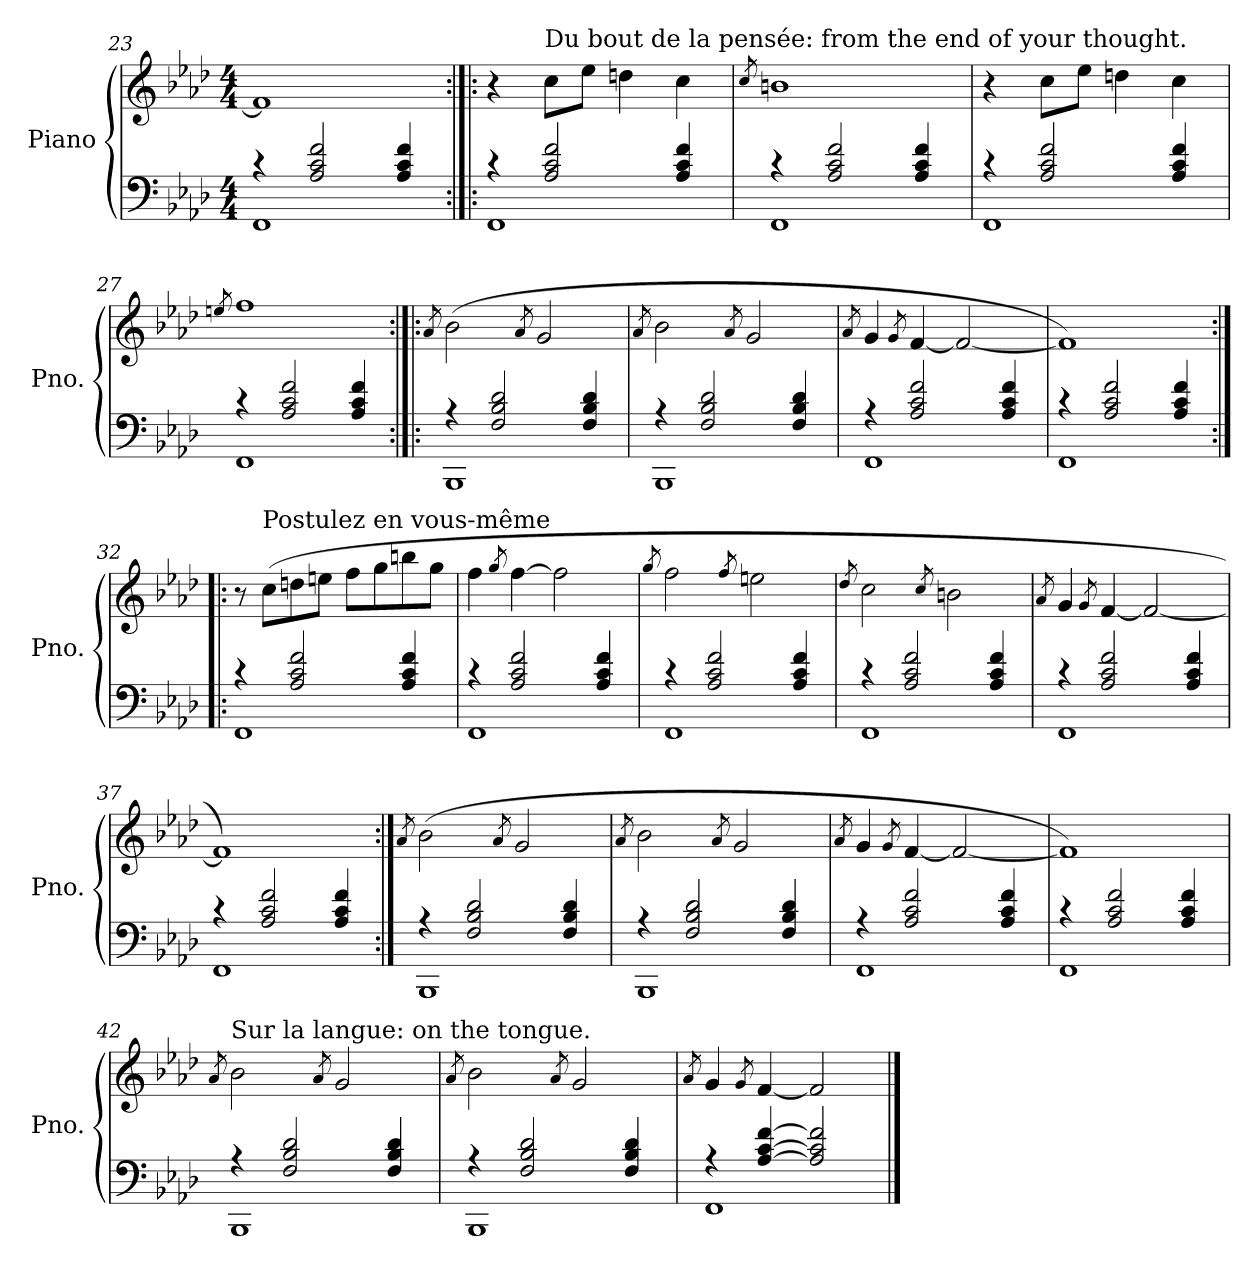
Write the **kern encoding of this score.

**kern	**kern
*part1	*part1
*staff2	*staff1
*I"Piano	*
*I'Pno.	*
*clefF4	*clefG2
*k[b-e-a-d-]	*k[b-e-a-d-]
*M4/4	*M4/4
=23	=23
*^	*
4r	1FF	1f]
2A-/ 2c/ 2f/	.	.
4A-/ 4c/ 4f/	.	.
!!LO:PB:g=z
=24:|!|:	=24:|!|:	=24:|!|:
4r	1FF	4r
!	!	!LO:TX:a:t=Du bout de la pensée&colon; from the end of your thought.
2A-/ 2c/ 2f/	.	8cc\L
.	.	8ee-\J
.	.	4ddn\
4A-/ 4c/ 4f/	.	4cc\
=25	=25	=25
.	.	8qcc/
4r	1FF	1bn
2A-/ 2c/ 2f/	.	.
4A-/ 4c/ 4f/	.	.
=26	=26	=26
4r	1FF	4r
2A-/ 2c/ 2f/	.	8cc\L
.	.	8ee-\J
.	.	4ddn\
4A-/ 4c/ 4f/	.	4cc\
=27	=27	=27
.	.	8qeen/
4r	1FF	1ff
2A-/ 2c/ 2f/	.	.
4A-/ 4c/ 4f/	.	.
!!LO:LB:g=z
=28:|!|:	=28:|!|:	=28:|!|:
.	.	8qa-/
4r	1BBB-	(2b-\
2F/ 2B-/ 2d-/	.	.
.	.	8qa-/
.	.	2g/
4F/ 4B-/ 4d-/	.	.
=29	=29	=29
.	.	8qa-/
4r	1BBB-	2b-\
2F/ 2B-/ 2d-/	.	.
.	.	8qa-/
.	.	2g/
4F/ 4B-/ 4d-/	.	.
=30	=30	=30
.	.	8qa-/
4r	1FF	4g/
.	.	8qg/
2A-/ 2c/ 2f/	.	[4f/
.	.	2f/_
4A-/ 4c/ 4f/	.	.
=31	=31	=31
4r	1FF	1f])
2A-/ 2c/ 2f/	.	.
4A-/ 4c/ 4f/	.	.
!!LO:LB:g=z
=32:|!|:	=32:|!|:	=32:|!|:
4r	1FF	8r
!	!	!LO:TX:a:t=Postulez en vous-même
.	.	(8cc\L
2A-/ 2c/ 2f/	.	8ddn\
.	.	8een\J
.	.	8ff\L
.	.	8gg\
4A-/ 4c/ 4f/	.	8bbn\
.	.	8gg\J
=33	=33	=33
4r	1FF	4ff\
.	.	8qgg/
2A-/ 2c/ 2f/	.	[4ff\
.	.	2ff\]
4A-/ 4c/ 4f/	.	.
=34	=34	=34
.	.	8qgg/
4r	1FF	2ff\
2A-/ 2c/ 2f/	.	.
.	.	8qff/
.	.	2een\
4A-/ 4c/ 4f/	.	.
=35	=35	=35
.	.	8qdd-/
4r	1FF	2cc\
2A-/ 2c/ 2f/	.	.
.	.	8qcc/
.	.	2bn\
4A-/ 4c/ 4f/	.	.
=36	=36	=36
.	.	8qa-/
4r	1FF	4g/
.	.	8qg/
2A-/ 2c/ 2f/	.	[4f/
.	.	2f/_
4A-/ 4c/ 4f/	.	.
=37	=37	=37
4r	1FF	1f])
2A-/ 2c/ 2f/	.	.
4A-/ 4c/ 4f/	.	.
!!LO:LB:g=z
=38:|!	=38:|!	=38:|!
.	.	8qa-/
4r	1BBB-	(2b-\
2F/ 2B-/ 2d-/	.	.
.	.	8qa-/
.	.	2g/
4F/ 4B-/ 4d-/	.	.
=39	=39	=39
.	.	8qa-/
4r	1BBB-	2b-\
2F/ 2B-/ 2d-/	.	.
.	.	8qa-/
.	.	2g/
4F/ 4B-/ 4d-/	.	.
=40	=40	=40
.	.	8qa-/
4r	1FF	4g/
.	.	8qg/
2A-/ 2c/ 2f/	.	[4f/
.	.	2f/_
4A-/ 4c/ 4f/	.	.
=41	=41	=41
4r	1FF	1f])
2A-/ 2c/ 2f/	.	.
4A-/ 4c/ 4f/	.	.
!!LO:LB:g=z
=42	=42	=42
.	.	8qa-/
!	!	!LO:TX:a:t=Sur la langue&colon; on the tongue.
4r	1BBB-	2b-\
2F/ 2B-/ 2d-/	.	.
.	.	8qa-/
.	.	2g/
4F/ 4B-/ 4d-/	.	.
=43	=43	=43
.	.	8qa-/
4r	1BBB-	2b-\
2F/ 2B-/ 2d-/	.	.
.	.	8qa-/
.	.	2g/
4F/ 4B-/ 4d-/	.	.
=44	=44	=44
.	.	8qa-/
4r	1FF	4g/
.	.	8qg/
[4A-/ [4c/ [4f/	.	[4f/
2A-/] 2c/] 2f/]	.	2f/]
*v	*v	*
==	==
*-	*-
